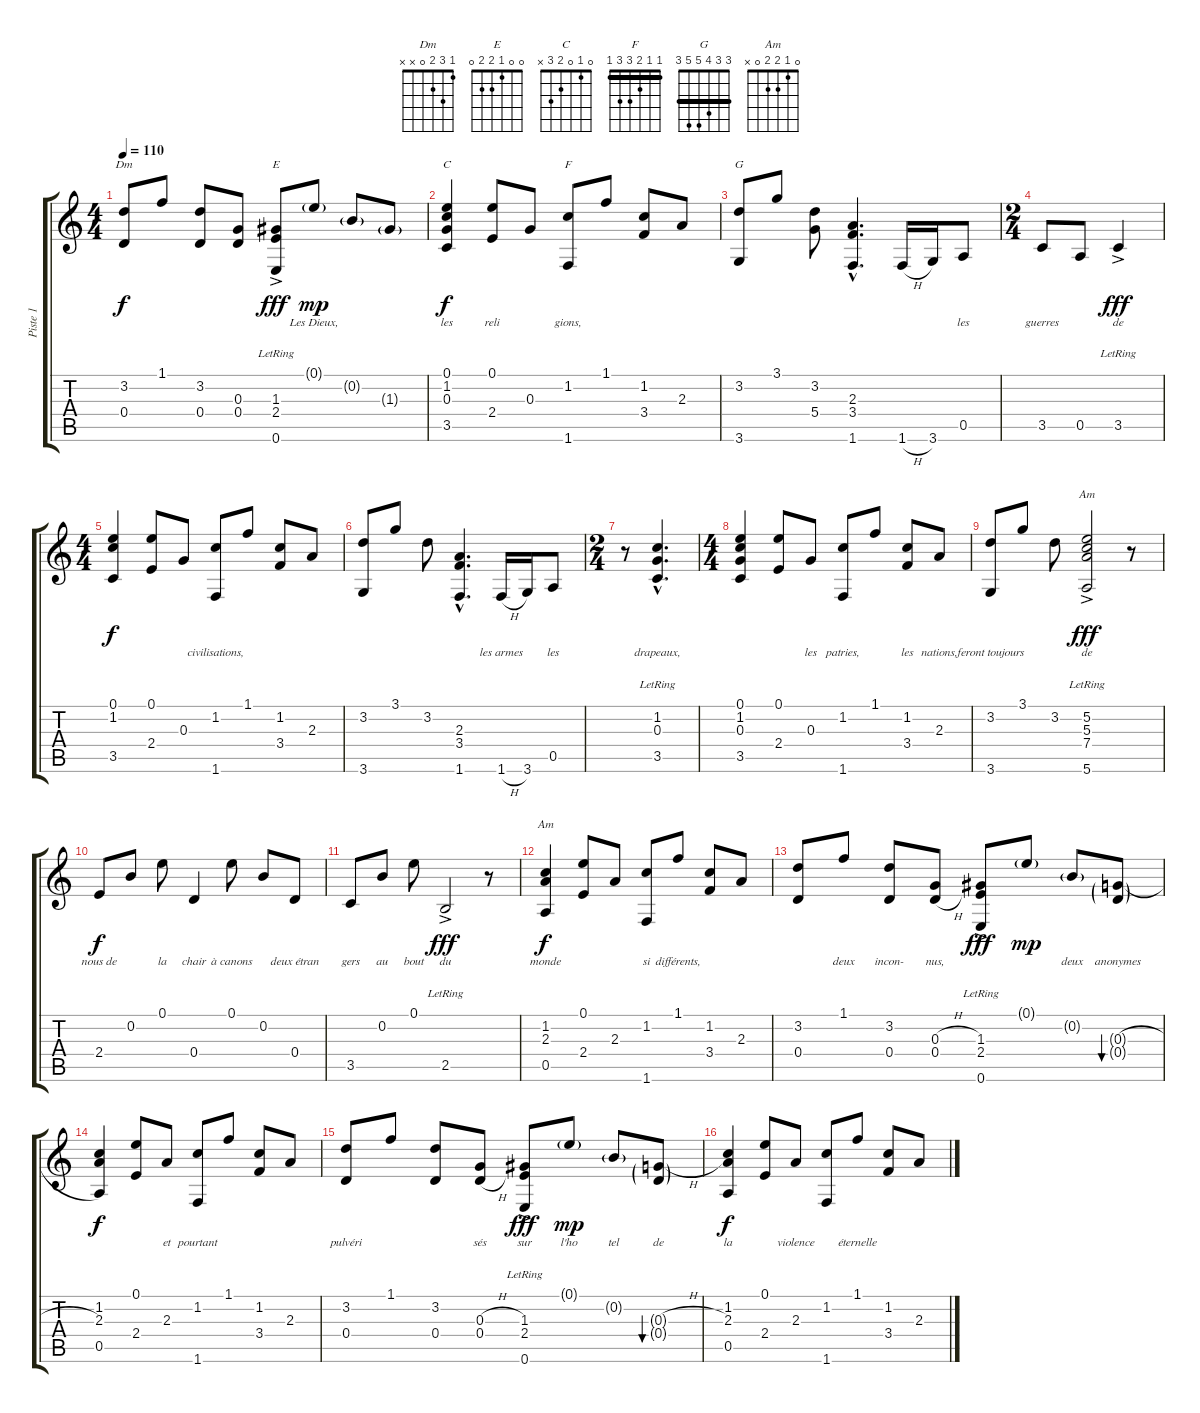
\track ("Piste 1" "Piste 1") {instrument acousticguitarsteel}
\staff {score tabs}
\tuning (E4 B3 G3 D3 A2 E2) {hide}
\chord ("Dm" 1 3 2 0 x x)
\chord ("E" 0 0 1 2 2 0)
\chord ("C" 0 1 0 2 3 x)
\chord ("F" 1 1 2 3 3 1) {barre 1}
\chord ("G" 3 3 4 5 5 3) {barre 3}
\chord ("Am" x 5 5 7 7 5) {firstfret 5 barre 5}
\chord ("Am" 0 1 2 2 0 x)
\ts (4 4)
\tempo 110
\clef g2
\ks c
(3.2 0.4).8{ch "Dm" lyrics (0 "") lyrics (1 "") lyrics (2 "") lyrics (3 "") lyrics (4 "") dy f} 1.1.8{lyrics (0 "") lyrics (1 "") lyrics (2 "") lyrics (3 "") lyrics (4 "")} (3.2 0.4).8{lyrics (0 "") lyrics (1 "") lyrics (2 "") lyrics (3 "") lyrics (4 "")} (0.3 0.4).8{lyrics (0 "") lyrics (1 "") lyrics (2 "") lyrics (3 "") lyrics (4 "")} (1.3{ac lr} 2.4{ac lr} 0.6{ac lr}).8{ch "E" lyrics (0 "") lyrics (1 "") lyrics (2 "") lyrics (3 "") lyrics (4 "") dy fff} 0.1{g}.8{lyrics (0 "Les Dieux,") lyrics (1 "") lyrics (2 "") lyrics (3 "") lyrics (4 "") dy mp} 0.2{g}.8{lyrics (0 "") lyrics (1 "") lyrics (2 "") lyrics (3 "") lyrics (4 "")} 1.3{g}.8{lyrics (0 "") lyrics (1 "") lyrics (2 "") lyrics (3 "") lyrics (4 "")} |
(0.1 1.2 0.3 3.5).4{ch "C" lyrics (0 "les") lyrics (1 "") lyrics (2 "") lyrics (3 "") lyrics (4 "") dy f} (0.1 2.4).8{lyrics (0 "reli") lyrics (1 "") lyrics (2 "") lyrics (3 "") lyrics (4 "")} 0.3.8{lyrics (0 "") lyrics (1 "") lyrics (2 "") lyrics (3 "") lyrics (4 "")} (1.2 1.6).8{ch "F" lyrics (0 "gions,") lyrics (1 "") lyrics (2 "") lyrics (3 "") lyrics (4 "")} 1.1.8{lyrics (0 "") lyrics (1 "") lyrics (2 "") lyrics (3 "") lyrics (4 "")} (1.2 3.4).8{lyrics (0 "") lyrics (1 "") lyrics (2 "") lyrics (3 "") lyrics (4 "")} 2.3.8{lyrics (0 "") lyrics (1 "") lyrics (2 "") lyrics (3 "") lyrics (4 "")} |
(3.2 3.6).8{ch "G" lyrics (0 "") lyrics (1 "") lyrics (2 "") lyrics (3 "") lyrics (4 "")} 3.1.8{lyrics (0 "") lyrics (1 "") lyrics (2 "") lyrics (3 "") lyrics (4 "")} (3.2 5.4).8{lyrics (0 "") lyrics (1 "") lyrics (2 "") lyrics (3 "") lyrics (4 "")} (2.3{hac} 3.4{hac} 1.6{hac}).4{d lyrics (0 "") lyrics (1 "") lyrics (2 "") lyrics (3 "") lyrics (4 "")} 1.6{h}.16{lyrics (0 "") lyrics (1 "") lyrics (2 "") lyrics (3 "") lyrics (4 "")} 3.6.16{lyrics (0 "") lyrics (1 "") lyrics (2 "") lyrics (3 "") lyrics (4 "")} 0.5.8{lyrics (0 "les") lyrics (1 "") lyrics (2 "") lyrics (3 "") lyrics (4 "")} |
\ts (2 4)
3.5.8{lyrics (0 "guerres") lyrics (1 "") lyrics (2 "") lyrics (3 "") lyrics (4 "")} 0.5.8{lyrics (0 "") lyrics (1 "") lyrics (2 "") lyrics (3 "") lyrics (4 "")} 3.5{ac lr}.4{lyrics (0 "de") lyrics (1 "") lyrics (2 "") lyrics (3 "") lyrics (4 "") dy fff} |
\ts (4 4)
(0.1 1.2 3.5).4{lyrics (0 "") lyrics (1 "") lyrics (2 "") lyrics (3 "") lyrics (4 "") dy f} (0.1 2.4).8{lyrics (0 "") lyrics (1 "") lyrics (2 "") lyrics (3 "") lyrics (4 "")} 0.3.8{lyrics (0 "") lyrics (1 "") lyrics (2 "") lyrics (3 "") lyrics (4 "")} (1.2 1.6).8{lyrics (0 "civilisations,") lyrics (1 "") lyrics (2 "") lyrics (3 "") lyrics (4 "")} 1.1.8{lyrics (0 "") lyrics (1 "") lyrics (2 "") lyrics (3 "") lyrics (4 "")} (1.2 3.4).8{lyrics (0 "") lyrics (1 "") lyrics (2 "") lyrics (3 "") lyrics (4 "")} 2.3.8{lyrics (0 "") lyrics (1 "") lyrics (2 "") lyrics (3 "") lyrics (4 "")} |
(3.2 3.6).8{lyrics (0 "") lyrics (1 "") lyrics (2 "") lyrics (3 "") lyrics (4 "")} 3.1.8{lyrics (0 "") lyrics (1 "") lyrics (2 "") lyrics (3 "") lyrics (4 "")} 3.2.8{lyrics (0 "") lyrics (1 "") lyrics (2 "") lyrics (3 "") lyrics (4 "")} (2.3{hac} 3.4{hac} 1.6{hac}).4{d lyrics (0 "") lyrics (1 "") lyrics (2 "") lyrics (3 "") lyrics (4 "")} 1.6{h}.16{lyrics (0 "les armes") lyrics (1 "") lyrics (2 "") lyrics (3 "") lyrics (4 "")} 3.6.16{lyrics (0 "") lyrics (1 "") lyrics (2 "") lyrics (3 "") lyrics (4 "")} 0.5.8{lyrics (0 "les") lyrics (1 "") lyrics (2 "") lyrics (3 "") lyrics (4 "")} |
\ts (2 4)
r.8 (1.2{hac} 0.3{hac} 3.5{hac lr}).4{d lyrics (0 "drapeaux,") lyrics (1 "") lyrics (2 "") lyrics (3 "") lyrics (4 "")} |
\ts (4 4)
(0.1 1.2 0.3 3.5).4{lyrics (0 "") lyrics (1 "") lyrics (2 "") lyrics (3 "") lyrics (4 "")} (0.1 2.4).8{lyrics (0 "") lyrics (1 "") lyrics (2 "") lyrics (3 "") lyrics (4 "")} 0.3.8{lyrics (0 "les") lyrics (1 "") lyrics (2 "") lyrics (3 "") lyrics (4 "")} (1.2 1.6).8{lyrics (0 "patries,") lyrics (1 "") lyrics (2 "") lyrics (3 "") lyrics (4 "")} 1.1.8{lyrics (0 "") lyrics (1 "") lyrics (2 "") lyrics (3 "") lyrics (4 "")} (1.2 3.4).8{lyrics (0 "les") lyrics (1 "") lyrics (2 "") lyrics (3 "") lyrics (4 "")} 2.3.8{lyrics (0 "nations,") lyrics (1 "") lyrics (2 "") lyrics (3 "") lyrics (4 "")} |
(3.2 3.6).8{lyrics (0 "feront toujours") lyrics (1 "") lyrics (2 "") lyrics (3 "") lyrics (4 "")} 3.1.8{lyrics (0 "") lyrics (1 "") lyrics (2 "") lyrics (3 "") lyrics (4 "")} 3.2.8{lyrics (0 "") lyrics (1 "") lyrics (2 "") lyrics (3 "") lyrics (4 "")} (5.2{ac lr} 5.3{ac lr} 7.4{ac lr} 5.6{ac lr}).2{ch "Am" lyrics (0 "de") lyrics (1 "") lyrics (2 "") lyrics (3 "") lyrics (4 "") dy fff} r.8 |
2.4.8{lyrics (0 "nous de") lyrics (1 "") lyrics (2 "") lyrics (3 "") lyrics (4 "") dy f} 0.2.8{lyrics (0 "") lyrics (1 "") lyrics (2 "") lyrics (3 "") lyrics (4 "")} 0.1.8{lyrics (0 "la") lyrics (1 "") lyrics (2 "") lyrics (3 "") lyrics (4 "")} 0.4.4{lyrics (0 "chair") lyrics (1 "") lyrics (2 "") lyrics (3 "") lyrics (4 "")} 0.1.8{lyrics (0 "à canons") lyrics (1 "") lyrics (2 "") lyrics (3 "") lyrics (4 "")} 0.2.8{lyrics (0 "") lyrics (1 "") lyrics (2 "") lyrics (3 "") lyrics (4 "")} 0.4.8{lyrics (0 "deux étran") lyrics (1 "") lyrics (2 "") lyrics (3 "") lyrics (4 "")} |
3.5.8{lyrics (0 "gers") lyrics (1 "") lyrics (2 "") lyrics (3 "") lyrics (4 "")} 0.2.8{lyrics (0 "au") lyrics (1 "") lyrics (2 "") lyrics (3 "") lyrics (4 "")} 0.1.8{lyrics (0 "bout") lyrics (1 "") lyrics (2 "") lyrics (3 "") lyrics (4 "")} 2.5{ac lr}.2{lyrics (0 "du") lyrics (1 "") lyrics (2 "") lyrics (3 "") lyrics (4 "") dy fff} r.8 |
(1.2 2.3 0.5).4{ch "Am" lyrics (0 "monde") lyrics (1 "") lyrics (2 "") lyrics (3 "") lyrics (4 "") dy f} (0.1 2.4).8{lyrics (0 "") lyrics (1 "") lyrics (2 "") lyrics (3 "") lyrics (4 "")} 2.3.8{lyrics (0 "") lyrics (1 "") lyrics (2 "") lyrics (3 "") lyrics (4 "")} (1.2 1.6).8{lyrics (0 "si") lyrics (1 "") lyrics (2 "") lyrics (3 "") lyrics (4 "")} 1.1.8{lyrics (0 "différents,") lyrics (1 "") lyrics (2 "") lyrics (3 "") lyrics (4 "")} (1.2 3.4).8{lyrics (0 "") lyrics (1 "") lyrics (2 "") lyrics (3 "") lyrics (4 "")} 2.3.8{lyrics (0 "") lyrics (1 "") lyrics (2 "") lyrics (3 "") lyrics (4 "")} |
(3.2 0.4).8{lyrics (0 "") lyrics (1 "") lyrics (2 "") lyrics (3 "") lyrics (4 "")} 1.1.8{lyrics (0 "deux") lyrics (1 "") lyrics (2 "") lyrics (3 "") lyrics (4 "")} (3.2 0.4).8{lyrics (0 "incon-") lyrics (1 "") lyrics (2 "") lyrics (3 "") lyrics (4 "")} (0.3{h} 0.4{h}).8{lyrics (0 "nus,") lyrics (1 "") lyrics (2 "") lyrics (3 "") lyrics (4 "")} (1.3{ac lr} 2.4{ac lr} 0.6{ac lr}).8{lyrics (0 "") lyrics (1 "") lyrics (2 "") lyrics (3 "") lyrics (4 "") dy fff} 0.1{g}.8{lyrics (0 "") lyrics (1 "") lyrics (2 "") lyrics (3 "") lyrics (4 "") dy mp} 0.2{g}.8{lyrics (0 "deux") lyrics (1 "") lyrics (2 "") lyrics (3 "") lyrics (4 "")} (0.3{h g} 0.4{g}).8{bu 120 lyrics (0 "anonymes") lyrics (1 "") lyrics (2 "") lyrics (3 "") lyrics (4 "")} |
(1.2 2.3 0.5).4{lyrics (0 "") lyrics (1 "") lyrics (2 "") lyrics (3 "") lyrics (4 "") dy f} (0.1 2.4).8{lyrics (0 "") lyrics (1 "") lyrics (2 "") lyrics (3 "") lyrics (4 "")} 2.3.8{lyrics (0 "et") lyrics (1 "") lyrics (2 "") lyrics (3 "") lyrics (4 "")} (1.2 1.6).8{lyrics (0 "pourtant") lyrics (1 "") lyrics (2 "") lyrics (3 "") lyrics (4 "")} 1.1.8{lyrics (0 "") lyrics (1 "") lyrics (2 "") lyrics (3 "") lyrics (4 "")} (1.2 3.4).8{lyrics (0 "") lyrics (1 "") lyrics (2 "") lyrics (3 "") lyrics (4 "")} 2.3.8{lyrics (0 "") lyrics (1 "") lyrics (2 "") lyrics (3 "") lyrics (4 "")} |
(3.2 0.4).8{lyrics (0 "pulvéri") lyrics (1 "") lyrics (2 "") lyrics (3 "") lyrics (4 "")} 1.1.8{lyrics (0 "") lyrics (1 "") lyrics (2 "") lyrics (3 "") lyrics (4 "")} (3.2 0.4).8{lyrics (0 "") lyrics (1 "") lyrics (2 "") lyrics (3 "") lyrics (4 "")} (0.3{h} 0.4{h}).8{lyrics (0 "sés") lyrics (1 "") lyrics (2 "") lyrics (3 "") lyrics (4 "")} (1.3{ac lr} 2.4{ac lr} 0.6{ac lr}).8{lyrics (0 "sur") lyrics (1 "") lyrics (2 "") lyrics (3 "") lyrics (4 "") dy fff} 0.1{g}.8{lyrics (0 "l'ho") lyrics (1 "") lyrics (2 "") lyrics (3 "") lyrics (4 "") dy mp} 0.2{g}.8{lyrics (0 "tel") lyrics (1 "") lyrics (2 "") lyrics (3 "") lyrics (4 "")} (0.3{h g} 0.4{g}).8{bu 120 lyrics (0 "de") lyrics (1 "") lyrics (2 "") lyrics (3 "") lyrics (4 "")} |
(1.2 2.3 0.5).4{lyrics (0 "la") lyrics (1 "") lyrics (2 "") lyrics (3 "") lyrics (4 "") dy f} (0.1 2.4).8{lyrics (0 "") lyrics (1 "") lyrics (2 "") lyrics (3 "") lyrics (4 "")} 2.3.8{lyrics (0 "violence") lyrics (1 "") lyrics (2 "") lyrics (3 "") lyrics (4 "")} (1.2 1.6).8{lyrics (0 "") lyrics (1 "") lyrics (2 "") lyrics (3 "") lyrics (4 "")} 1.1.8{lyrics (0 "éternelle") lyrics (1 "") lyrics (2 "") lyrics (3 "") lyrics (4 "")} (1.2 3.4).8{lyrics (0 "") lyrics (1 "") lyrics (2 "") lyrics (3 "") lyrics (4 "")} 2.3.8{lyrics (0 "") lyrics (1 "") lyrics (2 "") lyrics (3 "") lyrics (4 "")}
